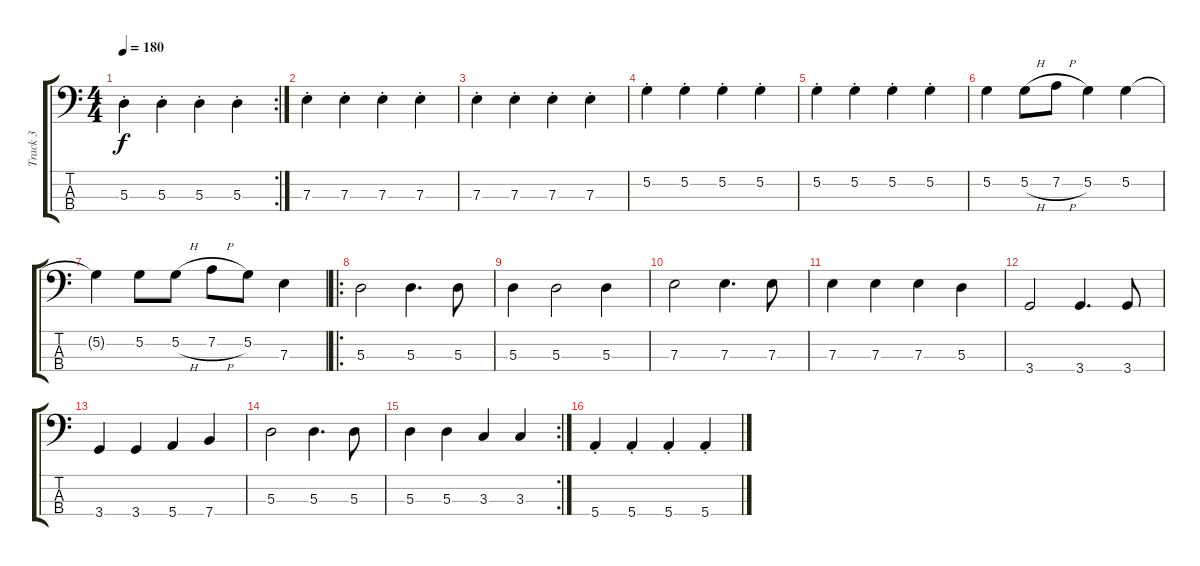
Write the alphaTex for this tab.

\track ("Track 3" "Track 3") {instrument electricbasspick}
\staff {score tabs}
\tuning (G2 D2 A1 E1) {hide}
\rc 2
\ts (4 4)
\tempo 180
\clef f4
\ks c
5.3{st}.4{dy f} 5.3{st}.4 5.3{st}.4 5.3{st}.4 |
7.3{st}.4 7.3{st}.4 7.3{st}.4 7.3{st}.4 |
7.3{st}.4 7.3{st}.4 7.3{st}.4 7.3{st}.4 |
5.2{st}.4 5.2{st}.4 5.2{st}.4 5.2{st}.4 |
5.2{st}.4 5.2{st}.4 5.2{st}.4 5.2{st}.4 |
5.2.4 5.2{h}.8 7.2{h}.8 5.2.4 5.2.4 |
5.2{t}.4 5.2.8 5.2{h}.8 7.2{h}.8 5.2.8 7.3.4 |
\ro
5.3.2 5.3.4{d} 5.3.8 |
5.3.4 5.3.2 5.3.4 |
7.3.2 7.3.4{d} 7.3.8 |
7.3.4 7.3.4 7.3.4 5.3.4 |
3.4.2 3.4.4{d} 3.4.8 |
3.4.4 3.4.4 5.4.4 7.4.4 |
5.3.2 5.3.4{d} 5.3.8 |
\rc 2
5.3.4 5.3.4 3.3.4 3.3.4 |
5.4{st}.4 5.4{st}.4 5.4{st}.4 5.4{st}.4
